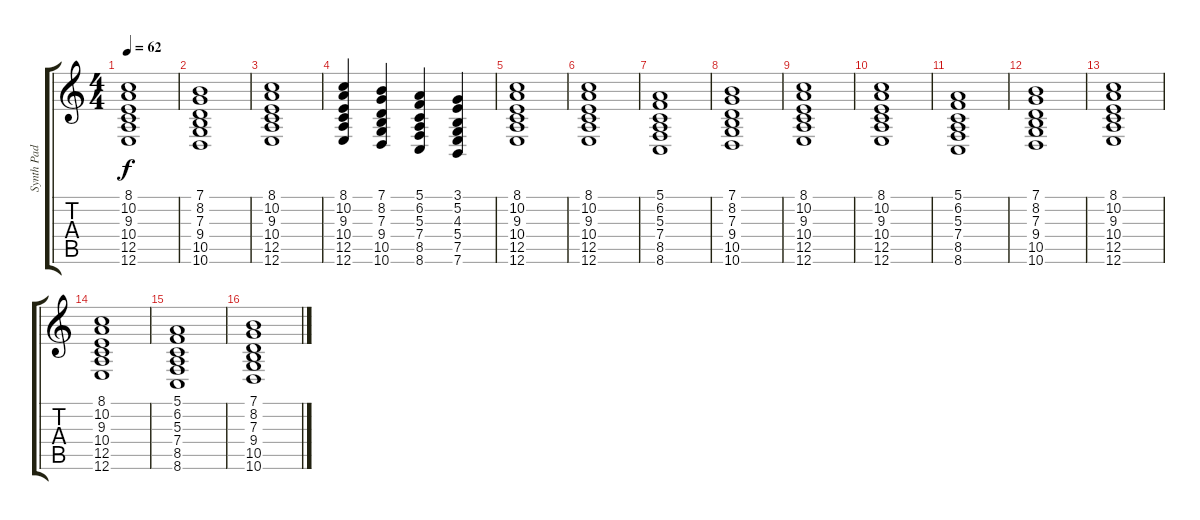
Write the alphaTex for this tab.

\track ("Synth Pad" "Synth Pad") {instrument stringensemble1}
\staff {score tabs}
\tuning (E4 B3 G3 D3 A2 E2) {hide}
\ts (4 4)
\tempo 62
\clef g2
\ks c
(8.1 10.2 9.3 10.4 12.5 12.6).1{dy f} |
(7.1 8.2 7.3 9.4 10.5 10.6).1 |
(8.1 10.2 9.3 10.4 12.5 12.6).1 |
(8.1 10.2 9.3 10.4 12.5 12.6).4 (7.1 8.2 7.3 9.4 10.5 10.6).4 (5.1 6.2 5.3 7.4 8.5 8.6).4 (3.1 5.2 4.3 5.4 7.5 7.6).4 |
(8.1 10.2 9.3 10.4 12.5 12.6).1 |
(8.1 10.2 9.3 10.4 12.5 12.6).1 |
(5.1 6.2 5.3 7.4 8.5 8.6).1 |
(7.1 8.2 7.3 9.4 10.5 10.6).1 |
(8.1 10.2 9.3 10.4 12.5 12.6).1 |
(8.1 10.2 9.3 10.4 12.5 12.6).1 |
(5.1 6.2 5.3 7.4 8.5 8.6).1 |
(7.1 8.2 7.3 9.4 10.5 10.6).1 |
(8.1 10.2 9.3 10.4 12.5 12.6).1 |
(8.1 10.2 9.3 10.4 12.5 12.6).1 |
(5.1 6.2 5.3 7.4 8.5 8.6).1 |
(7.1 8.2 7.3 9.4 10.5 10.6).1
